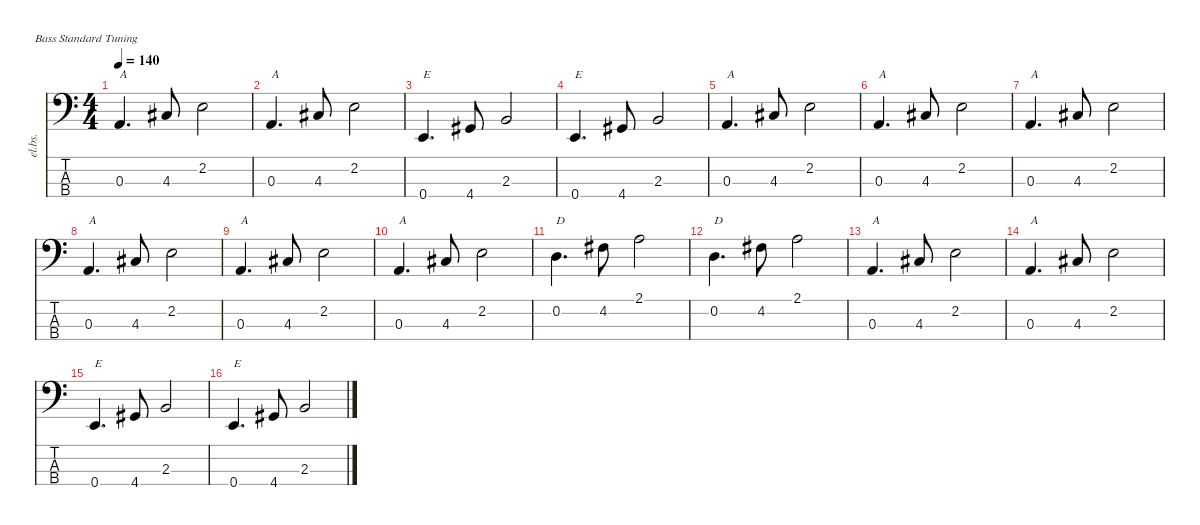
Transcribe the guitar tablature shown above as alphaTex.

\defaultSystemsLayout 4
\hideDynamics
\bracketExtendMode nobrackets
\otherSystemsTrackNameOrientation horizontal
\track ("Bass Guitar" "el.bs.") {instrument electricbassfinger}
\staff {score tabs}
\tuning (G2 D2 A1 E1)
\ts (4 4)
\tempo 140
\clef f4
\ks c
0.3.4{d txt "A" dy mf beam Up} 4.3{acc #}.8{beam Up} 2.2.2{beam Down} |
0.3.4{d txt "A" beam Up} 4.3{acc #}.8{beam Up} 2.2.2{beam Down} |
0.4.4{d txt "E" beam Up} 4.4{acc #}.8{beam Up} 2.3.2{beam Up} |
0.4.4{d txt "E" beam Up} 4.4{acc #}.8{beam Up} 2.3.2{beam Up} |
0.3.4{d txt "A" beam Up} 4.3{acc #}.8{beam Up} 2.2.2{beam Down} |
0.3.4{d txt "A" beam Up} 4.3{acc #}.8{beam Up} 2.2.2{beam Down} |
0.3.4{d txt "A" beam Up} 4.3{acc #}.8{beam Up} 2.2.2{beam Down} |
0.3.4{d txt "A" beam Up} 4.3{acc #}.8{beam Up} 2.2.2{beam Down} |
0.3.4{d txt "A" beam Up} 4.3{acc #}.8{beam Up} 2.2.2{beam Down} |
0.3.4{d txt "A" beam Up} 4.3{acc #}.8{beam Up} 2.2.2{beam Down} |
0.2.4{d txt "D" beam Down} 4.2{acc #}.8{beam Down} 2.1.2{beam Down} |
0.2.4{d txt "D" beam Down} 4.2{acc #}.8{beam Down} 2.1.2{beam Down} |
0.3.4{d txt "A" beam Up} 4.3{acc #}.8{beam Up} 2.2.2{beam Down} |
0.3.4{d txt "A" beam Up} 4.3{acc #}.8{beam Up} 2.2.2{beam Down} |
0.4.4{d txt "E" beam Up} 4.4{acc #}.8{beam Up} 2.3.2{beam Up} |
0.4.4{d txt "E" beam Up} 4.4{acc #}.8{beam Up} 2.3.2{beam Up}
